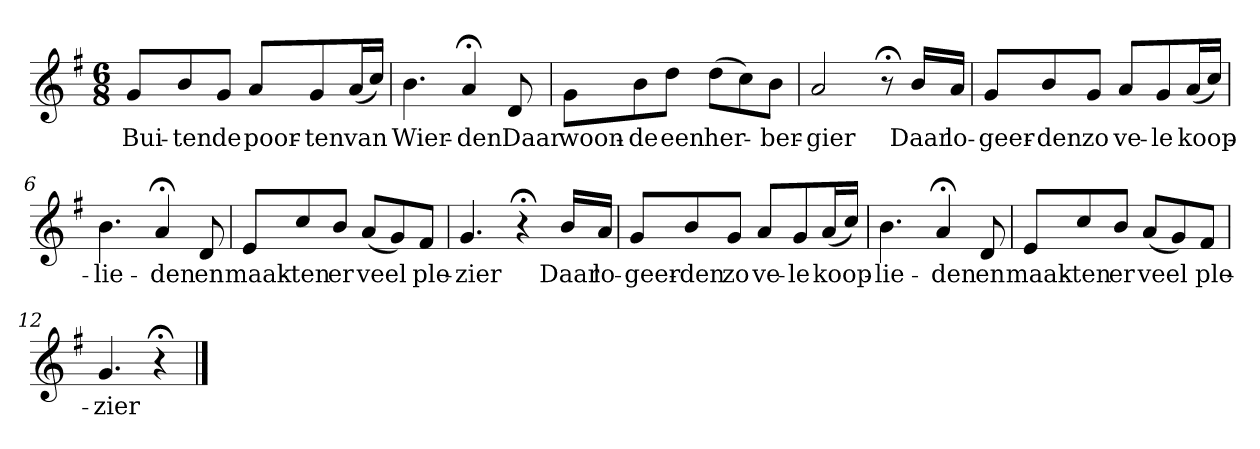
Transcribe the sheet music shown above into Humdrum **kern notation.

**kern	**text
*part1	*part1
*staff1	*staff1
*k[f#]	*
*G:	*
*M6/8	*
*MM88	*
=1	=1
8gL	Bui-
8b	-ten
8gJ	de
8aL	poor-
8g	-ten
(16aL	van
16ccJJ)	.
=2	=2
4.b	Wier-
4a;<	-den
8d	Daar
=3	=3
8gL	woon-
8b	-de
8ddJ	een
(8ddL	her-
8cc)	.
8bJ	-ber-
=4	=4
2a	-gier
8r;<	.
16bLL	Daar
16aJJ	lo-
=5	=5
8gL	-geer-
8b	-den
8gJ	zo
8aL	ve-
8g	-le
(16aL	koop-
16ccJJ)	.
=6	=6
4.b	-lie-
4a;<	-den
8d	en
=7	=7
8eL	maak-
8cc	-ten
8bJ	er
(8aL	veel
8g)	.
8f#J	ple-
=8	=8
4.g	-zier
4r;<	.
16bLL	Daar
16aJJ	lo-
=9	=9
8gL	-geer-
8b	-den
8gJ	zo
8aL	ve-
8g	-le
(16aL	koop-
16ccJJ)	.
=10	=10
4.b	-lie-
4a;<	-den
8d	en
=11	=11
8eL	maak-
8cc	-ten
8bJ	er
(8aL	veel
8g)	.
8f#J	ple-
=12	=12
4.g	-zier
4r;<	.
==	==
*-	*-
